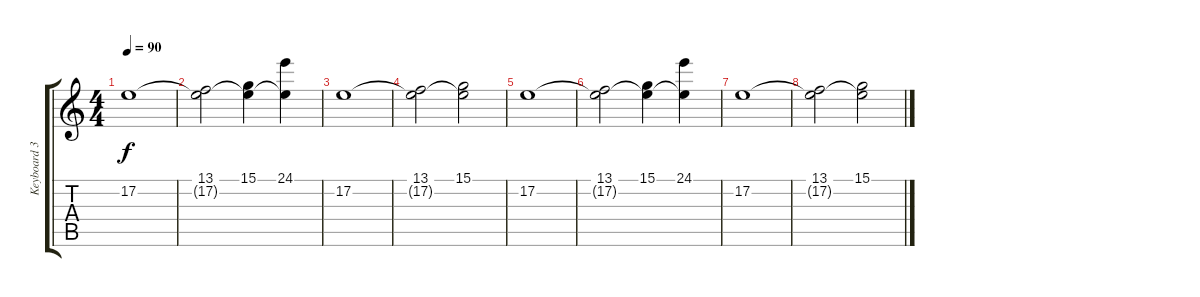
\track ("Keyboard 3" "Keyboard 3") {instrument pad7halo}
\staff {score tabs}
\tuning (E4 B3 G3 D3 A2 E2) {hide}
\ts (4 4)
\tempo 90
\clef g2
\ks c
17.2.1{dy f} |
(13.1 17.2{t}).2 (15.1 17.2{t}).4 (24.1 17.2{t}).4 |
17.2.1 |
(13.1 17.2{t}).2 (15.1 17.2{t}).2 |
17.2.1 |
(13.1 17.2{t}).2 (15.1 17.2{t}).4 (24.1 17.2{t}).4 |
17.2.1 |
(13.1 17.2{t}).2 (15.1 17.2{t}).2
